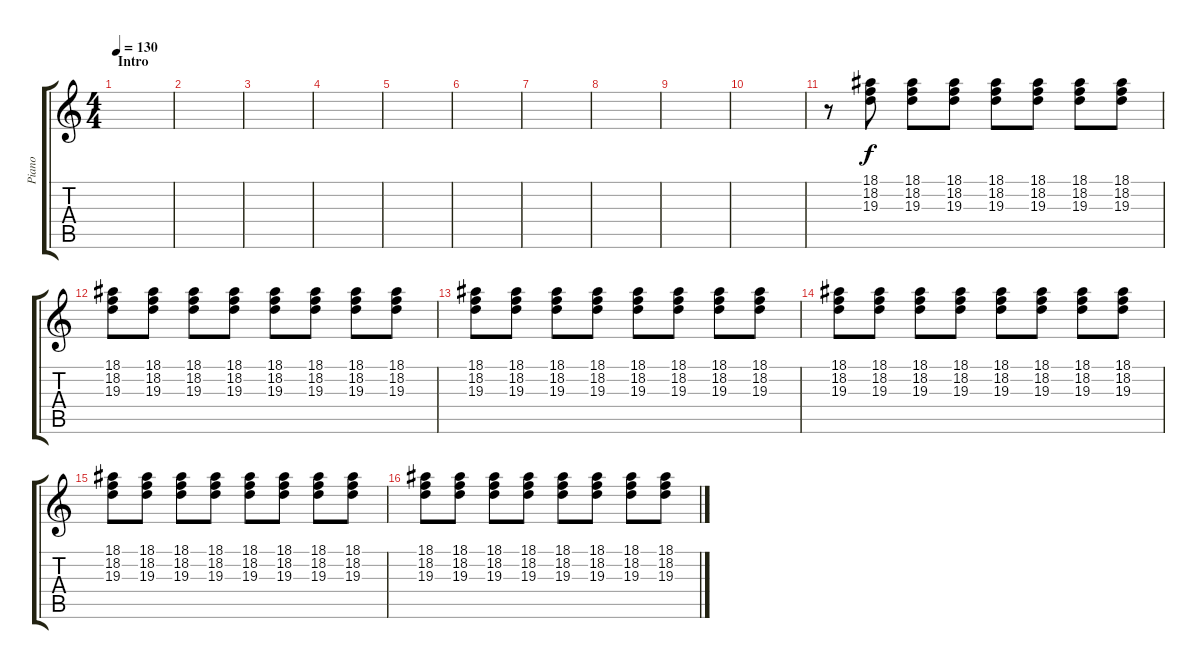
\track ("Piano" "Piano") {instrument acousticgrandpiano}
\staff {score tabs}
\tuning (E4 B3 G3 D3 A2 E2) {hide}
\ts (4 4)
\section ("" "Intro")
\tempo 130
\clef g2
\ks c
|
|
|
|
|
|
|
|
|
|
r.8 (18.1 18.2 19.3).8 (18.1 18.2 19.3).8 (18.1 18.2 19.3).8 (18.1 18.2 19.3).8 (18.1 18.2 19.3).8 (18.1 18.2 19.3).8 (18.1 18.2 19.3).8 |
(18.1 18.2 19.3).8 (18.1 18.2 19.3).8 (18.1 18.2 19.3).8 (18.1 18.2 19.3).8 (18.1 18.2 19.3).8 (18.1 18.2 19.3).8 (18.1 18.2 19.3).8 (18.1 18.2 19.3).8 |
(18.1 18.2 19.3).8 (18.1 18.2 19.3).8 (18.1 18.2 19.3).8 (18.1 18.2 19.3).8 (18.1 18.2 19.3).8 (18.1 18.2 19.3).8 (18.1 18.2 19.3).8 (18.1 18.2 19.3).8 |
(18.1 18.2 19.3).8 (18.1 18.2 19.3).8 (18.1 18.2 19.3).8 (18.1 18.2 19.3).8 (18.1 18.2 19.3).8 (18.1 18.2 19.3).8 (18.1 18.2 19.3).8 (18.1 18.2 19.3).8 |
(18.1 18.2 19.3).8 (18.1 18.2 19.3).8 (18.1 18.2 19.3).8 (18.1 18.2 19.3).8 (18.1 18.2 19.3).8 (18.1 18.2 19.3).8 (18.1 18.2 19.3).8 (18.1 18.2 19.3).8 |
(18.1 18.2 19.3).8 (18.1 18.2 19.3).8 (18.1 18.2 19.3).8 (18.1 18.2 19.3).8 (18.1 18.2 19.3).8 (18.1 18.2 19.3).8 (18.1 18.2 19.3).8 (18.1 18.2 19.3).8
